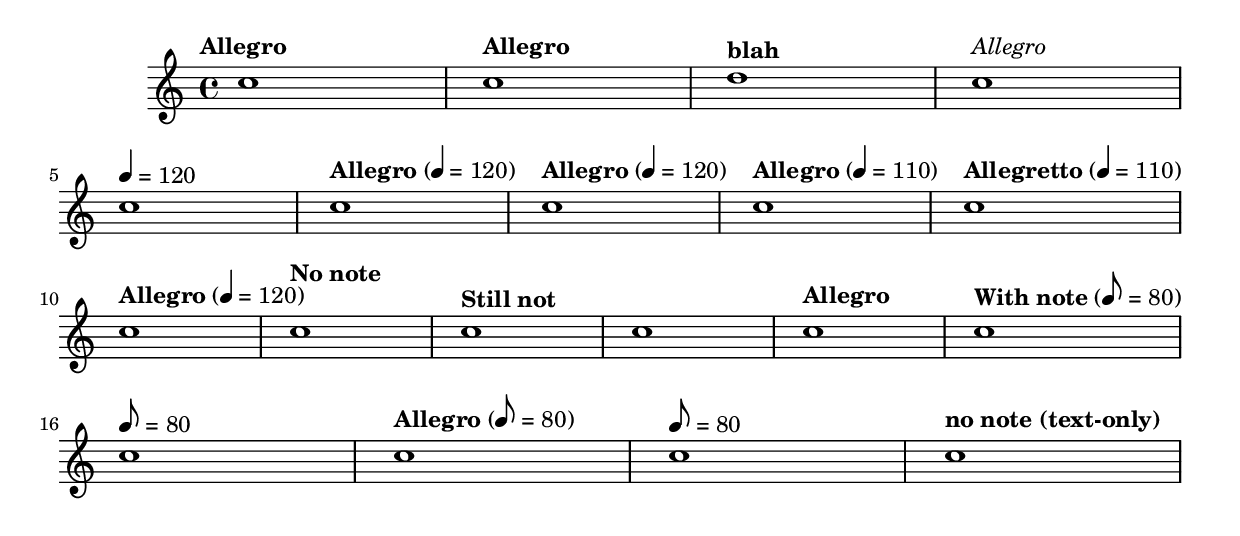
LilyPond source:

\version "2.15.18"

\header{
  texidoc="
The tempo command supports text markup and/@/or `duration=count'.  Using
@code{Score.tempoHideNote}, one can hide the `duration=count' in the tempo mark.
"
}

\relative c'' {
  \tempo "Allegro" c1
  \tempo "Allegro" c1
  $(make-event-chord (list (make-music 'TempoChangeEvent
                                        'text "blah")))
  d1
  \tempo \markup { \italic \medium "Allegro" } c1 \break
  \tempo 4 = 120 c1
  \tempo "Allegro" 4 = 120 c1
  \tempo "Allegro" 4 = 120 c1
  \tempo "Allegro" 4 = 110 c1
  \tempo "Allegretto" 4 = 110 c1 \break

  \set Score.tempoHideNote = ##f
  \tempo "Allegro" 4 = 120 c1
  \set Score.tempoHideNote = ##t
  \tempo "No note" 8 = 160 c1
  \tempo "Still not" c1
  % No text and also no note => \null markup
  \tempo 4 = 100 c1
  \tempo "Allegro" 4 = 120 c1
  \set Score.tempoHideNote = ##f
  \tempo "With note" 8 = 80 c1 \break

  % Unsetting the tempoText using only note=count:
  \tempo 8 = 80 c1
  \tempo "Allegro" 8 = 80 c1
  \tempo 8 = 80 c1
  
  % Unsetting the count using only text
  \tempo "no note (text-only)" c1
}
